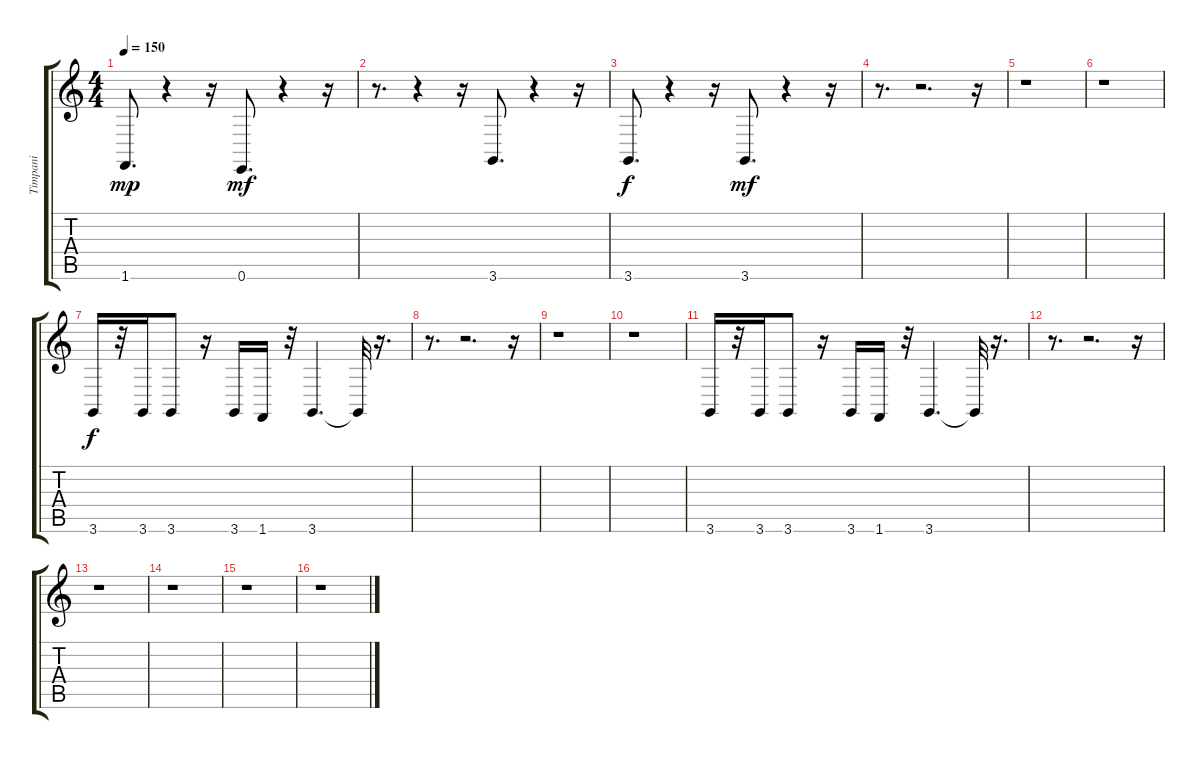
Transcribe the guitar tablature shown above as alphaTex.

\track ("Timpani" "Timpani") {instrument timpani}
\staff {score tabs}
\tuning (E4 B3 G3 D3 A2 E2) {hide}
\ts (4 4)
\tempo 150
\clef g2
\ks c
1.6.8{d dy mp} r.4 r.16 0.6.8{d dy mf} r.4 r.16 |
r.8{d} r.4 r.16 3.6.8{d} r.4 r.16 |
3.6.8{d dy f} r.4 r.16 3.6.8{d dy mf} r.4 r.16 |
r.8{d} r.2{d} r.16 |
r.1 |
r.1 |
3.6.16{dy f} r.32 3.6.16 3.6.8 r.16 3.6.16 1.6.16 r.32 3.6.4{d} 3.6{t}.32 r.16{d} |
r.8{d} r.2{d} r.16 |
r.1 |
r.1 |
3.6.16 r.32 3.6.16 3.6.8 r.16 3.6.16 1.6.16 r.32 3.6.4{d} 3.6{t}.32 r.16{d} |
r.8{d} r.2{d} r.16 |
r.1 |
r.1 |
r.1 |
r.1
